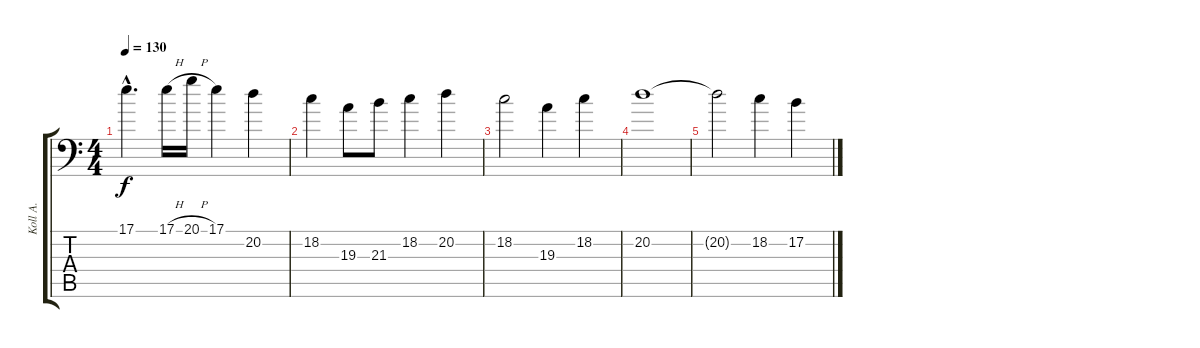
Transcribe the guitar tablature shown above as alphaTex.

\track ("Koll A." "Koll A.") {instrument bagpipe}
\staff {score tabs}
\tuning (B3 Gb3 D3 A2 E2 A1) {hide}
\ts (4 4)
\tempo 130
\clef f4
\ks c
17.1{hac}.4{d dy f} 17.1{h}.16 20.1{h}.16 17.1.4 20.2.4 |
18.2.4 19.3.8 21.3.8 18.2.4 20.2.4 |
18.2.2 19.3.4 18.2.4 |
20.2.1 |
20.2{t}.2 18.2.4 17.2.4
